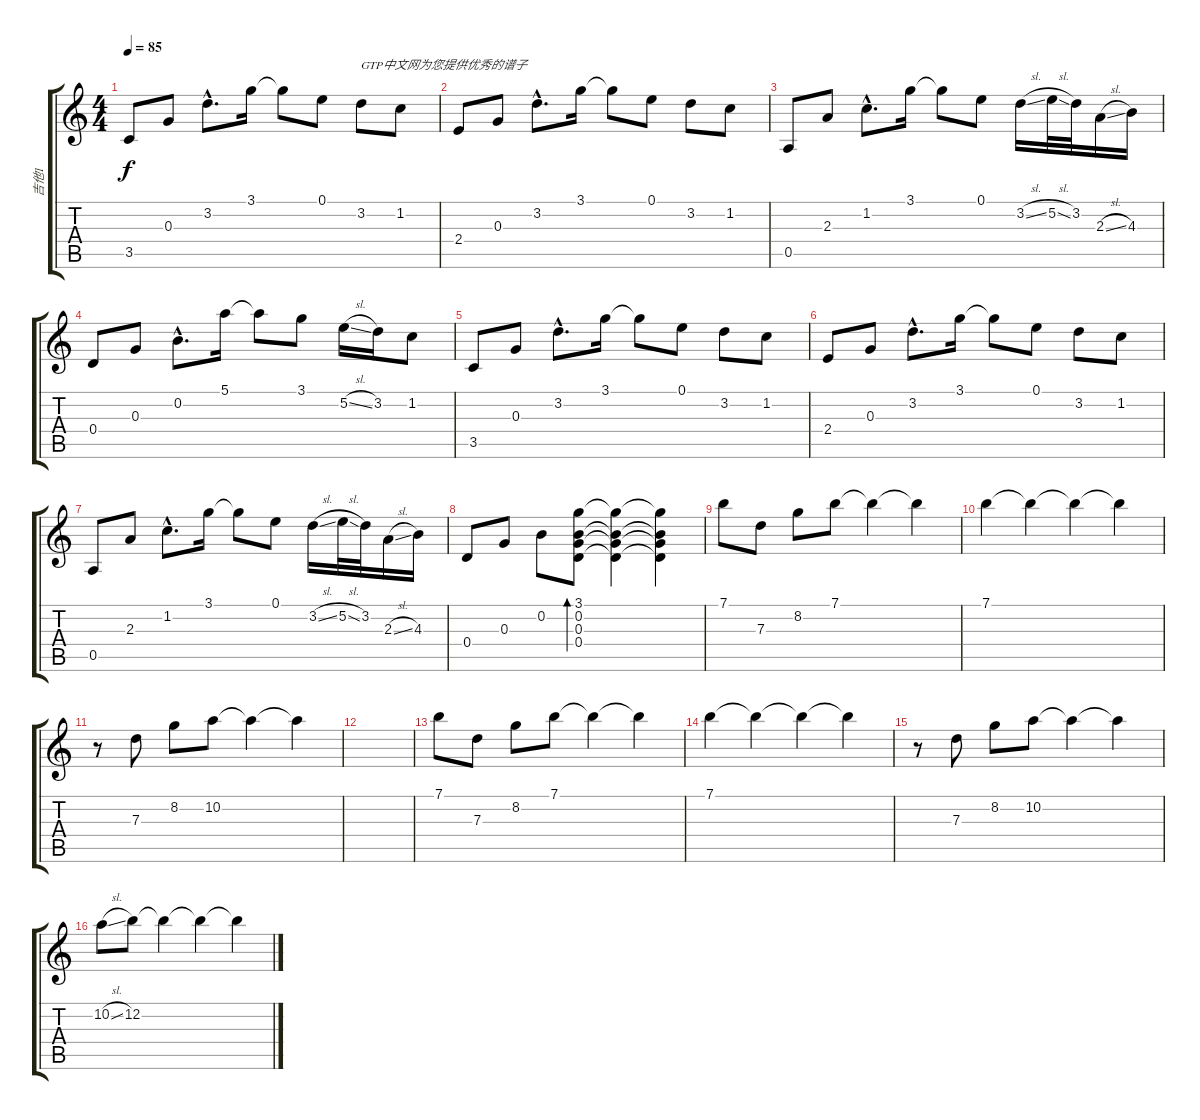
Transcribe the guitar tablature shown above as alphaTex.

\track ("吉他1" "吉他1") {instrument electricguitarjazz}
\staff {score tabs}
\tuning (E4 B3 G3 D3 A2 E2) {hide}
\ts (4 4)
\tempo 85
\clef g2
\ks c
3.5.8{dy f volume 10 instrument electricguitarjazz} 0.3.8 3.2{hac}.8{d} 3.1.16 3.1{t}.8 0.1.8 3.2.8{txt "GTP中文网为您提供优秀的谱子"} 1.2.8 |
2.4.8 0.3.8 3.2{hac}.8{d} 3.1.16 3.1{t}.8 0.1.8 3.2.8 1.2.8 |
0.5.8 2.3.8 1.2{hac}.8{d} 3.1.16 3.1{t}.8 0.1.8 3.2{sl}.16 5.2{sl}.32 3.2.32 2.3{sl}.16 4.3.16 |
0.4.8 0.3.8 0.2{hac}.8{d} 5.1.16 5.1{t}.8 3.1.8 5.2{sl}.16 3.2.16 1.2.8 |
3.5.8 0.3.8 3.2{hac}.8{d} 3.1.16 3.1{t}.8 0.1.8 3.2.8 1.2.8 |
2.4.8 0.3.8 3.2{hac}.8{d} 3.1.16 3.1{t}.8 0.1.8 3.2.8 1.2.8 |
0.5.8 2.3.8 1.2{hac}.8{d} 3.1.16 3.1{t}.8 0.1.8 3.2{sl}.16 5.2{sl}.32 3.2.32 2.3{sl}.16 4.3.16 |
0.4.8 0.3.8 0.2.8 (3.1 0.2 0.3 0.4).8{bd 240} (3.1{t} 0.2{t} 0.3{t} 0.4{t}).4 (3.1{t} 0.2{t} 0.3{t} 0.4{t}).4 |
7.1.8 7.3.8 8.2.8 7.1.8 7.1{t}.4 7.1{t}.4 |
7.1.4 7.1{t}.4 7.1{t}.4 7.1{t}.4 |
r.8 7.3.8 8.2.8 10.2.8 10.2{t}.4 10.2{t}.4 |
|
7.1.8 7.3.8 8.2.8 7.1.8 7.1{t}.4 7.1{t}.4 |
7.1.4 7.1{t}.4 7.1{t}.4 7.1{t}.4 |
r.8 7.3.8 8.2.8 10.2.8 10.2{t}.4 10.2{t}.4 |
10.2{sl}.8 12.2.8 12.2{t}.4 12.2{t}.4 12.2{t}.4
